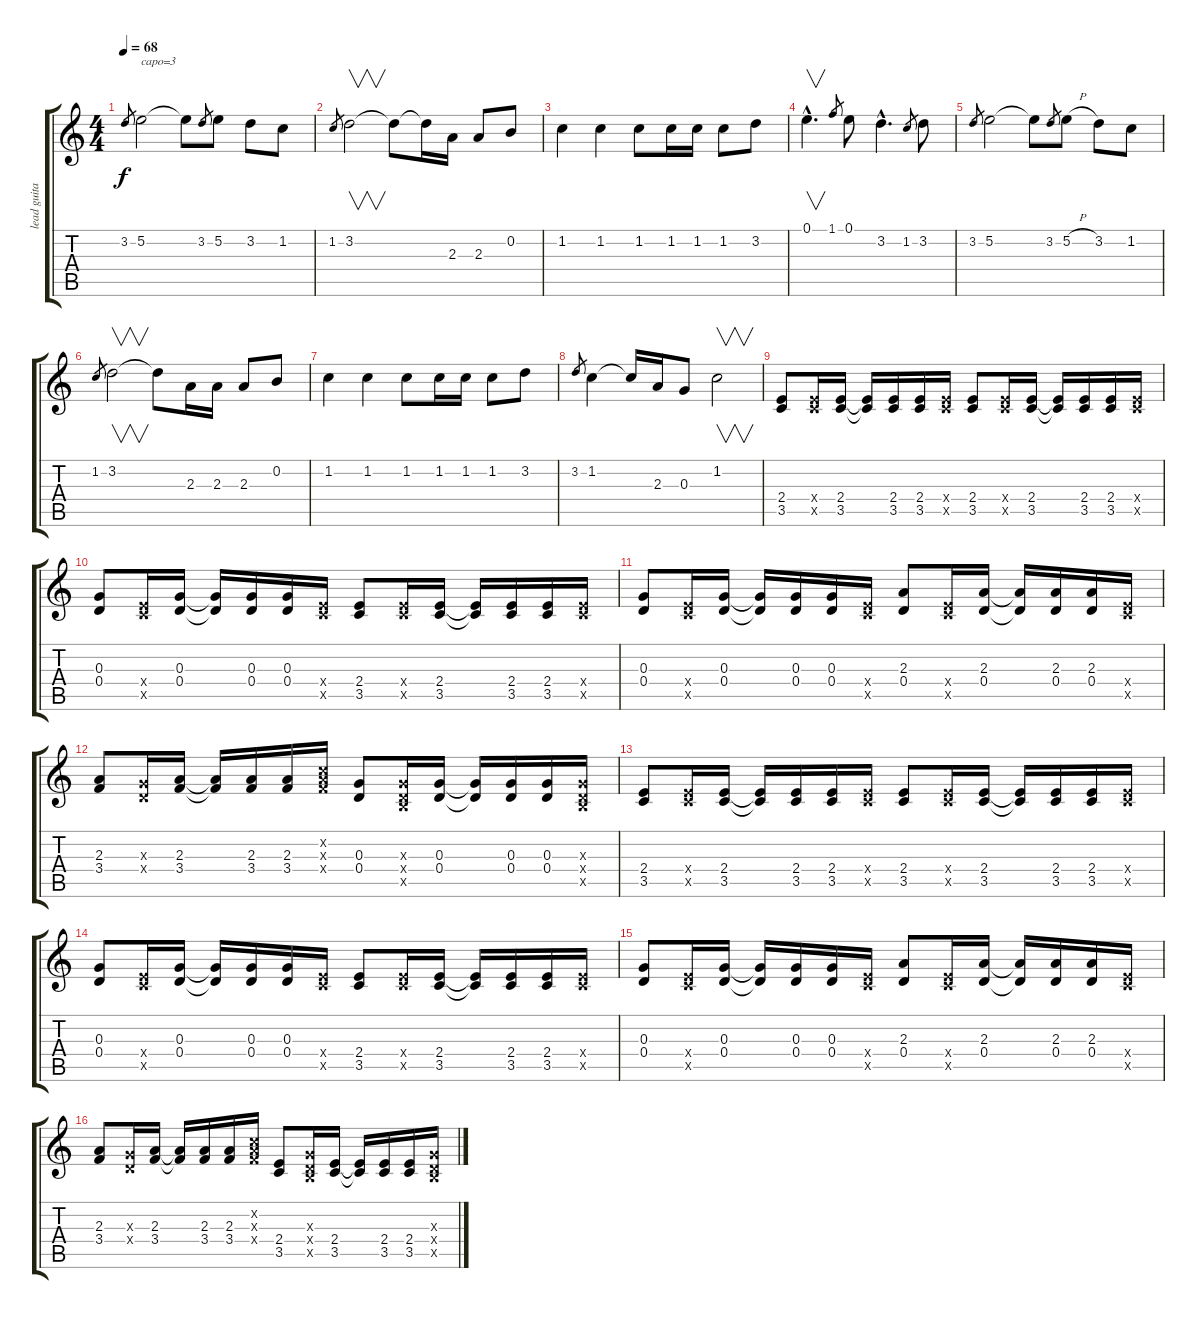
\track ("lead guitar" "lead guita") {instrument distortionguitar}
\staff {score tabs}
\tuning (E4 B3 G3 D3 A2 E2) {hide}
\ts (4 4)
\tempo 68
\clef g2
\ks c
3.2.8{gr dy f} 5.2.2{txt "capo=3"} 5.2{t}.8 3.2.8{gr} 5.2.8 3.2.8 1.2.8 |
1.2.8{gr} 3.2.2{v} 3.2{t}.8 3.2{t}.16 2.3.16 2.3.8 0.2.8 |
1.2.4 1.2.4 1.2.8 1.2.16 1.2.16 1.2.8 3.2.8 |
0.1{hac}.4{v d} 1.1.8{gr} 0.1.8 3.2{hac}.4{d} 1.2.8{gr} 3.2.8 |
3.2.8{gr} 5.2.2 5.2{t}.8 3.2.8{gr} 5.2{h}.8 3.2.8 1.2.8 |
1.2.8{gr} 3.2.2{v} 3.2{t}.8 2.3.16 2.3.16 2.3.8 0.2.8 |
1.2.4 1.2.4 1.2.8 1.2.16 1.2.16 1.2.8 3.2.8 |
3.2.8{gr} 1.2.4 1.2{t}.16 2.3.16 0.3.8 1.2.2{v} |
(2.4 3.5).8 (2.4{x} 3.5{x}).16 (2.4 3.5).16 (2.4{t} 3.5{t}).16 (2.4 3.5).16 (2.4 3.5).16 (2.4{x} 3.5{x}).16 (2.4 3.5).8 (2.4{x} 3.5{x}).16 (2.4 3.5).16 (2.4{t} 3.5{t}).16 (2.4 3.5).16 (2.4 3.5).16 (2.4{x} 3.5{x}).16 |
(0.3 0.4).8 (2.4{x} 3.5{x}).16 (0.3 0.4).16 (0.3{t} 0.4{t}).16 (0.3 0.4).16 (0.3 0.4).16 (2.4{x} 3.5{x}).16 (2.4 3.5).8 (2.4{x} 3.5{x}).16 (2.4 3.5).16 (2.4{t} 3.5{t}).16 (2.4 3.5).16 (2.4 3.5).16 (2.4{x} 3.5{x}).16 |
(0.3 0.4).8 (2.4{x} 3.5{x}).16 (0.3 0.4).16 (0.3{t} 0.4{t}).16 (0.3 0.4).16 (0.3 0.4).16 (2.4{x} 3.5{x}).16 (2.3 0.4).8 (2.4{x} 3.5{x}).16 (2.3 0.4).16 (2.3{t} 0.4{t}).16 (2.3 0.4).16 (2.3 0.4).16 (2.4{x} 3.5{x}).16 |
(2.3 3.4).8 (0.3{x} 0.4{x}).16 (2.3 3.4).16 (2.3{t} 3.4{t}).16 (2.3 3.4).16 (2.3 3.4).16 (1.2{x} 2.3{x} 3.4{x}).16 (0.3 0.4).8 (0.3{x} 0.4{x} 2.5{x}).16 (0.3 0.4).16 (0.3{t} 0.4{t}).16 (0.3 0.4).16 (0.3 0.4).16 (0.3{x} 0.4{x} 2.5{x}).16 |
(2.4 3.5).8 (2.4{x} 3.5{x}).16 (2.4 3.5).16 (2.4{t} 3.5{t}).16 (2.4 3.5).16 (2.4 3.5).16 (2.4{x} 3.5{x}).16 (2.4 3.5).8 (2.4{x} 3.5{x}).16 (2.4 3.5).16 (2.4{t} 3.5{t}).16 (2.4 3.5).16 (2.4 3.5).16 (2.4{x} 3.5{x}).16 |
(0.3 0.4).8 (2.4{x} 3.5{x}).16 (0.3 0.4).16 (0.3{t} 0.4{t}).16 (0.3 0.4).16 (0.3 0.4).16 (2.4{x} 3.5{x}).16 (2.4 3.5).8 (2.4{x} 3.5{x}).16 (2.4 3.5).16 (2.4{t} 3.5{t}).16 (2.4 3.5).16 (2.4 3.5).16 (2.4{x} 3.5{x}).16 |
(0.3 0.4).8 (2.4{x} 3.5{x}).16 (0.3 0.4).16 (0.3{t} 0.4{t}).16 (0.3 0.4).16 (0.3 0.4).16 (2.4{x} 3.5{x}).16 (2.3 0.4).8 (2.4{x} 3.5{x}).16 (2.3 0.4).16 (2.3{t} 0.4{t}).16 (2.3 0.4).16 (2.3 0.4).16 (2.4{x} 3.5{x}).16 |
(2.3 3.4).8 (0.3{x} 0.4{x}).16 (2.3 3.4).16 (2.3{t} 3.4{t}).16 (2.3 3.4).16 (2.3 3.4).16 (1.2{x} 2.3{x} 3.4{x}).16 (2.4 3.5).8 (0.3{x} 0.4{x} 2.5{x}).16 (2.4 3.5).16 (2.4{t} 3.5{t}).16 (2.4 3.5).16 (2.4 3.5).16 (0.3{x} 0.4{x} 2.5{x}).16
